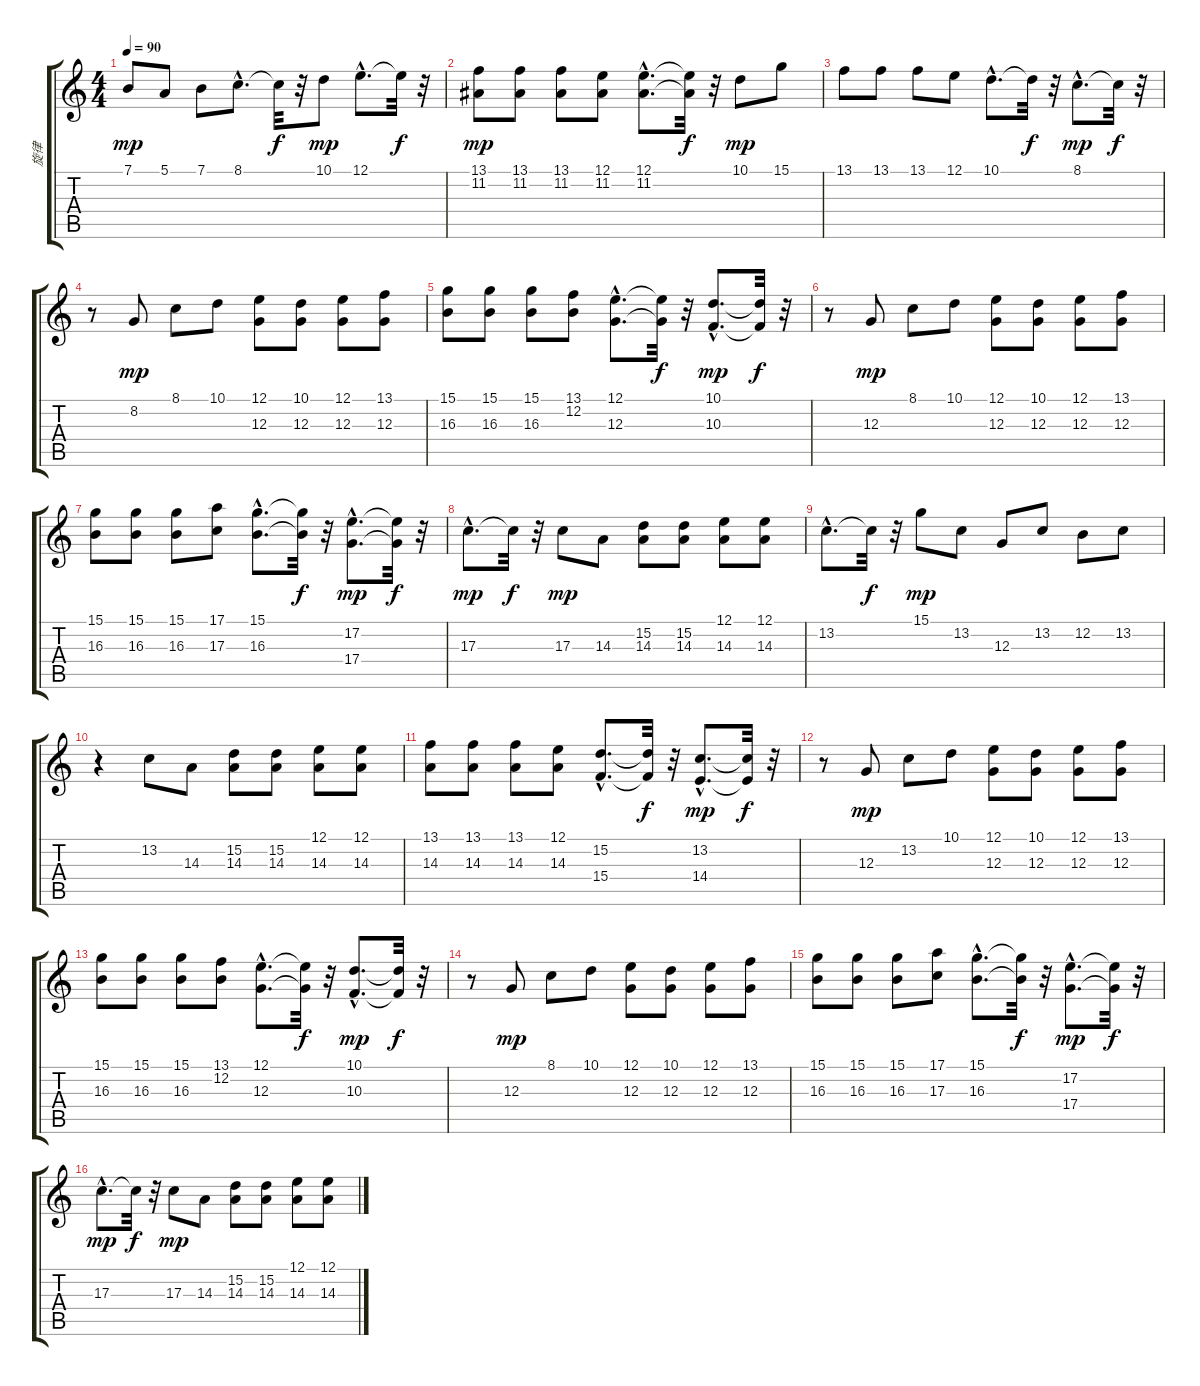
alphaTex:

\track ("旋律" "旋律") {instrument sopranosax}
\staff {score tabs}
\tuning (E4 B3 G3 D3 A2 E2) {hide}
\ts (4 4)
\tempo 90
\clef g2
\ks c
7.1.8{dy mp} 5.1.8 7.1.8 8.1{hac}.8{d} 8.1{t}.32{dy f} r.32 10.1.8{dy mp} 12.1{hac}.8{d} 12.1{t}.32{dy f} r.32 |
(13.1 11.2).8{dy mp} (13.1 11.2).8 (13.1 11.2).8 (12.1 11.2).8 (12.1{hac} 11.2{hac}).8{d} (12.1{t} 11.2{t}).32{dy f} r.32 10.1.8{dy mp} 15.1.8 |
13.1.8 13.1.8 13.1.8 12.1.8 10.1{hac}.8{d} 10.1{t}.32{dy f} r.32 8.1{hac}.8{d dy mp} 8.1{t}.32{dy f} r.32 |
r.8 8.2.8{dy mp} 8.1.8 10.1.8 (12.1 12.3).8 (10.1 12.3).8 (12.1 12.3).8 (13.1 12.3).8 |
(15.1 16.3).8 (15.1 16.3).8 (15.1 16.3).8 (13.1 12.2).8 (12.1{hac} 12.3{hac}).8{d} (12.1{t} 12.3{t}).32{dy f} r.32 (10.1{hac} 10.3{hac}).8{d dy mp} (10.1{t} 10.3{t}).32{dy f} r.32 |
r.8 12.3.8{dy mp} 8.1.8 10.1.8 (12.1 12.3).8 (10.1 12.3).8 (12.1 12.3).8 (13.1 12.3).8 |
(15.1 16.3).8 (15.1 16.3).8 (15.1 16.3).8 (17.1 17.3).8 (15.1{hac} 16.3{hac}).8{d} (15.1{t} 16.3{t}).32{dy f} r.32 (17.2{hac} 17.4{hac}).8{d dy mp} (17.2{t} 17.4{t}).32{dy f} r.32 |
17.3{hac}.8{d dy mp} 17.3{t}.32{dy f} r.32 17.3.8{dy mp} 14.3.8 (15.2 14.3).8 (15.2 14.3).8 (12.1 14.3).8 (12.1 14.3).8 |
13.2{hac}.8{d} 13.2{t}.32{dy f} r.32 15.1.8{dy mp} 13.2.8 12.3.8 13.2.8 12.2.8 13.2.8 |
r.4 13.2.8 14.3.8 (15.2 14.3).8 (15.2 14.3).8 (12.1 14.3).8 (12.1 14.3).8 |
(13.1 14.3).8 (13.1 14.3).8 (13.1 14.3).8 (12.1 14.3).8 (15.2{hac} 15.4{hac}).8{d} (15.2{t} 15.4{t}).32{dy f} r.32 (13.2{hac} 14.4{hac}).8{d dy mp} (13.2{t} 14.4{t}).32{dy f} r.32 |
r.8 12.3.8{dy mp} 13.2.8 10.1.8 (12.1 12.3).8 (10.1 12.3).8 (12.1 12.3).8 (13.1 12.3).8 |
(15.1 16.3).8 (15.1 16.3).8 (15.1 16.3).8 (13.1 12.2).8 (12.1{hac} 12.3{hac}).8{d} (12.1{t} 12.3{t}).32{dy f} r.32 (10.1{hac} 10.3{hac}).8{d dy mp} (10.1{t} 10.3{t}).32{dy f} r.32 |
r.8 12.3.8{dy mp} 8.1.8 10.1.8 (12.1 12.3).8 (10.1 12.3).8 (12.1 12.3).8 (13.1 12.3).8 |
(15.1 16.3).8 (15.1 16.3).8 (15.1 16.3).8 (17.1 17.3).8 (15.1{hac} 16.3{hac}).8{d} (15.1{t} 16.3{t}).32{dy f} r.32 (17.2{hac} 17.4{hac}).8{d dy mp} (17.2{t} 17.4{t}).32{dy f} r.32 |
17.3{hac}.8{d dy mp} 17.3{t}.32{dy f} r.32 17.3.8{dy mp} 14.3.8 (15.2 14.3).8 (15.2 14.3).8 (12.1 14.3).8 (12.1 14.3).8
